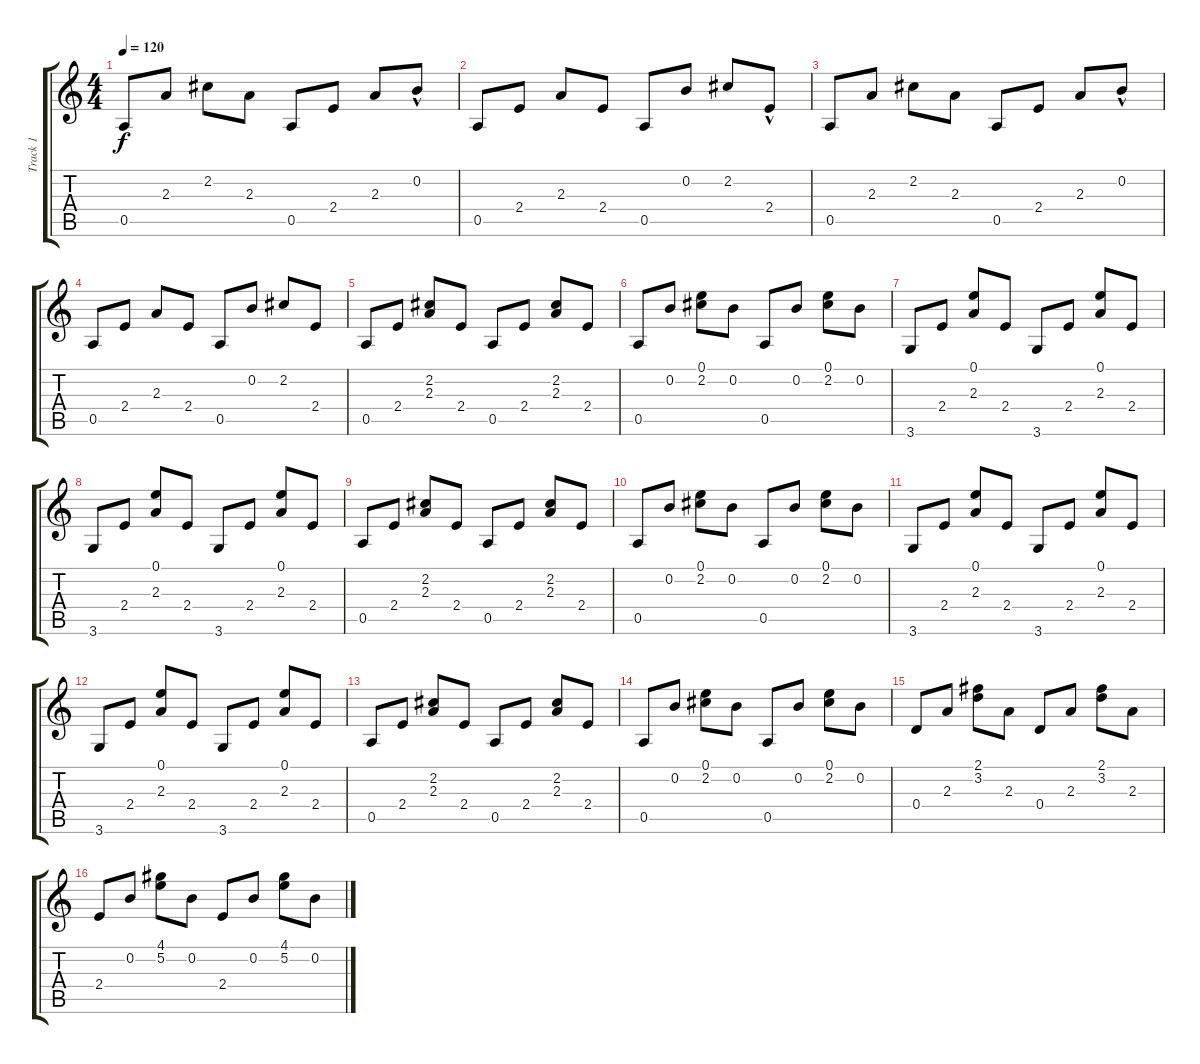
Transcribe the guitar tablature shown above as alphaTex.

\track ("Track 1" "Track 1") {instrument acousticguitarsteel}
\staff {score tabs}
\tuning (E4 B3 G3 D3 A2 E2) {hide}
\ts (4 4)
\tempo 120
\clef g2
\ks c
0.5.8{dy f instrument acousticguitarsteel} 2.3.8 2.2.8 2.3.8 0.5.8 2.4.8 2.3.8 0.2{hac}.8 |
0.5.8 2.4.8 2.3.8 2.4.8 0.5.8 0.2.8 2.2.8 2.4{hac}.8 |
0.5.8 2.3.8 2.2.8 2.3.8 0.5.8 2.4.8 2.3.8 0.2{hac}.8 |
0.5.8 2.4.8 2.3.8 2.4.8 0.5.8 0.2.8 2.2.8 2.4.8 |
0.5.8 2.4.8 (2.2 2.3).8 2.4.8 0.5.8 2.4.8 (2.2 2.3).8 2.4.8 |
0.5.8 0.2.8 (0.1 2.2).8 0.2.8 0.5.8 0.2.8 (0.1 2.2).8 0.2.8 |
3.6.8 2.4.8 (0.1 2.3).8 2.4.8 3.6.8 2.4.8 (0.1 2.3).8 2.4.8 |
3.6.8 2.4.8 (0.1 2.3).8 2.4.8 3.6.8 2.4.8 (0.1 2.3).8 2.4.8 |
0.5.8 2.4.8 (2.2 2.3).8 2.4.8 0.5.8 2.4.8 (2.2 2.3).8 2.4.8 |
0.5.8 0.2.8 (0.1 2.2).8 0.2.8 0.5.8 0.2.8 (0.1 2.2).8 0.2.8 |
3.6.8 2.4.8 (0.1 2.3).8 2.4.8 3.6.8 2.4.8 (0.1 2.3).8 2.4.8 |
3.6.8 2.4.8 (0.1 2.3).8 2.4.8 3.6.8 2.4.8 (0.1 2.3).8 2.4.8 |
0.5.8 2.4.8 (2.2 2.3).8 2.4.8 0.5.8 2.4.8 (2.2 2.3).8 2.4.8 |
0.5.8 0.2.8 (0.1 2.2).8 0.2.8 0.5.8 0.2.8 (0.1 2.2).8 0.2.8 |
0.4.8 2.3.8 (2.1 3.2).8 2.3.8 0.4.8 2.3.8 (2.1 3.2).8 2.3.8 |
2.4.8 0.2.8 (4.1 5.2).8 0.2.8 2.4.8 0.2.8 (4.1 5.2).8 0.2.8
